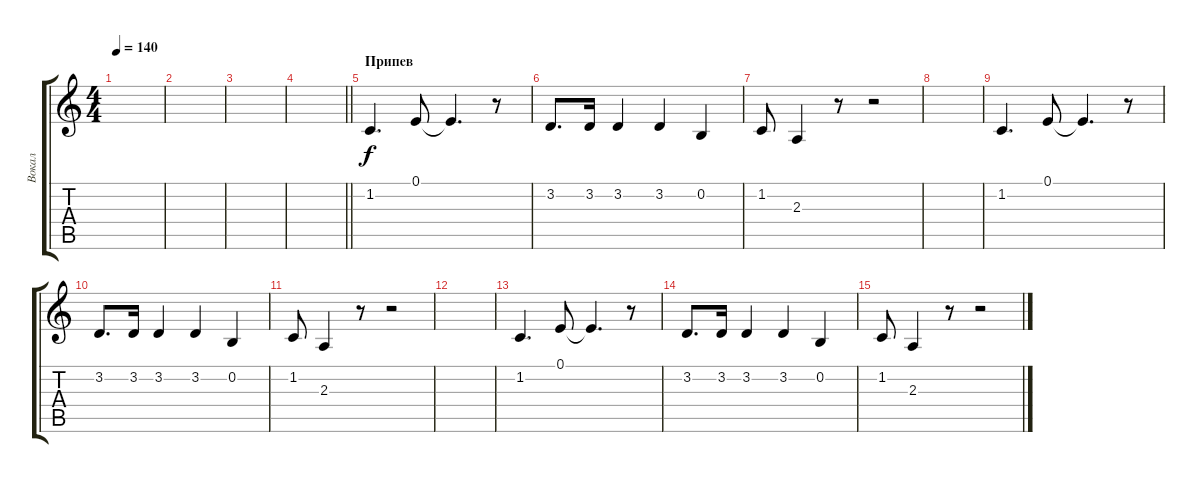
\track ("Вокал" "Вокал") {solo instrument lead2sawtooth}
\staff {score tabs}
\tuning (E4 B3 G3 D3 A2 E2) {hide}
\ts (4 4)
\tempo 140
\clef g2
\ks c
|
|
|
\barLineRight lightlight
|
\section ("" "Припев")
1.2.4{d} 0.1.8 0.1{t}.4{d} r.8 |
3.2.8{d} 3.2.16 3.2.4 3.2.4 0.2.4 |
1.2.8 2.3.4 r.8 r.2 |
|
1.2.4{d} 0.1.8 0.1{t}.4{d} r.8 |
3.2.8{d} 3.2.16 3.2.4 3.2.4 0.2.4 |
1.2.8 2.3.4 r.8 r.2 |
|
1.2.4{d} 0.1.8 0.1{t}.4{d} r.8 |
3.2.8{d} 3.2.16 3.2.4 3.2.4 0.2.4 |
1.2.8 2.3.4 r.8 r.2
